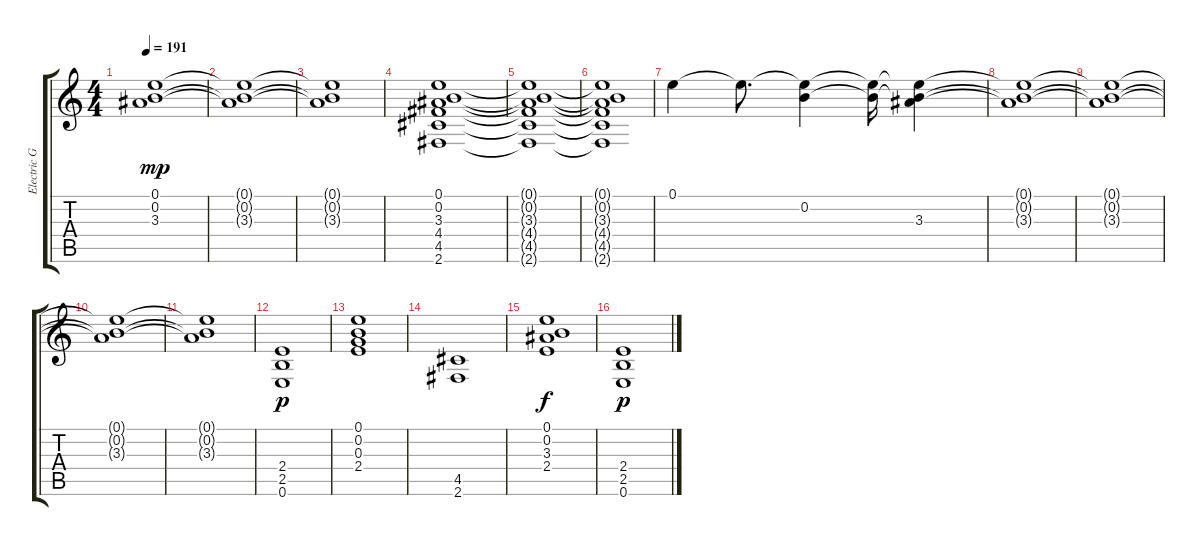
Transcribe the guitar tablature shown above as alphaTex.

\track ("Electric Guitar Left" "Electric G") {instrument distortionguitar}
\staff {score tabs}
\tuning (E4 B3 G3 D3 A2 E2) {hide}
\ts (4 4)
\tempo 191
\clef g2
\ks c
(0.1{t} 0.2{t} 3.3{t}).1{dy mp} |
(0.1{t} 0.2{t} 3.3{t}).1 |
(0.1{t} 0.2{t} 3.3{t}).1 |
(0.1 0.2 3.3 4.4 4.5 2.6).1 |
(0.1{t} 0.2{t} 3.3{t} 4.4{t} 4.5{t} 2.6{t}).1 |
(0.1{t} 0.2{t} 3.3{t} 4.4{t} 4.5{t} 2.6{t}).1 |
0.1.4 0.1{t}.8{d} (0.1{t} 0.2).4 (0.1{t} 0.2{t}).16 (0.1{t} 0.2{t} 3.3).4 |
(0.1{t} 0.2{t} 3.3{t}).1 |
(0.1{t} 0.2{t} 3.3{t}).1 |
(0.1{t} 0.2{t} 3.3{t}).1 |
(0.1{t} 0.2{t} 3.3{t}).1 |
(2.4 2.5 0.6).1{dy p} |
(0.1 0.2 0.3 2.4).1 |
(4.5 2.6).1 |
(0.1 0.2 3.3 2.4).1{dy f} |
(2.4 2.5 0.6).1{dy p}
